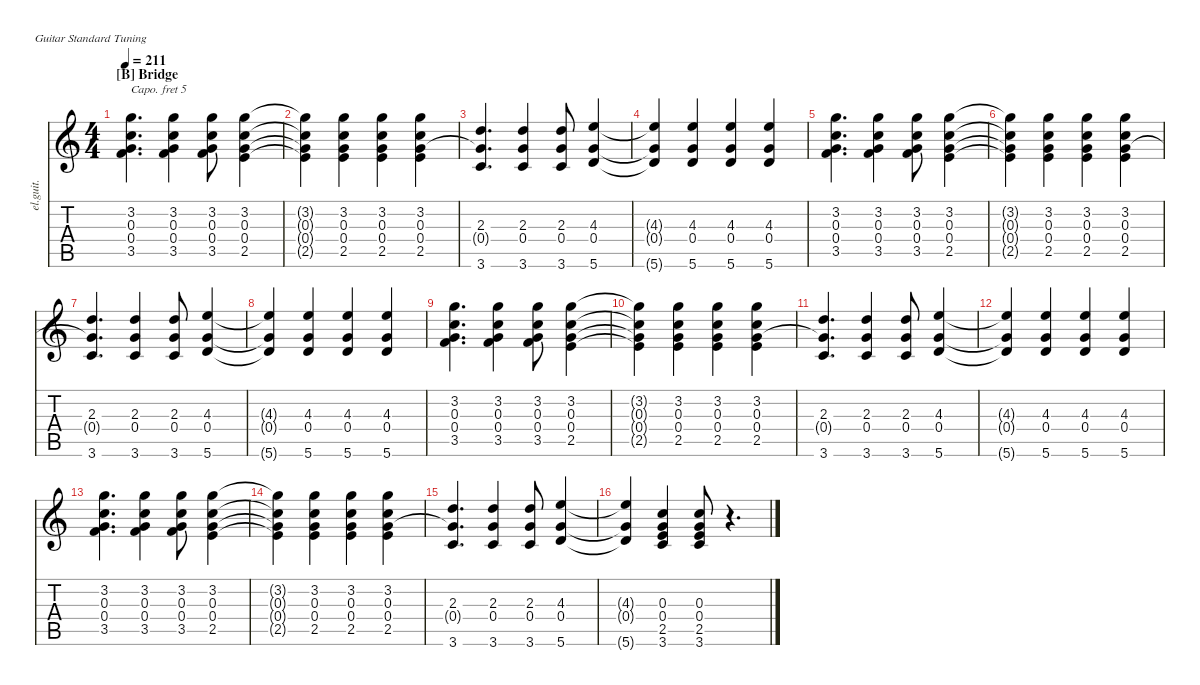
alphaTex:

\defaultSystemsLayout 4
\hideDynamics
\bracketExtendMode nobrackets
\track ("Guitar" "el.guit.") {instrument electricguitarclean}
\staff {score tabs}
\capo 5
\tuning (E4 B3 G3 D3 A2 E2)
\ts (4 4)
\section ("B" "Bridge")
\tempo 211
\clef g2
\ks c
(3.5 3.2 0.3 0.4).4{d dy mf beam Down} (3.2 3.5 0.3 0.4).4{beam Down} (3.2 3.5 0.3 0.4).8{beam Down} (3.2 2.5 0.3 0.4).4{beam Down} |
(3.2{t} 0.4{t} 0.3{t} 2.5{t}).4{beam Down} (3.2 0.4 0.3 2.5).4{beam Down} (3.2 0.4 0.3 2.5).4{beam Down} (3.2 0.4 0.3 2.5).4{beam Down} |
(2.3 3.6 0.4{t}).4{d beam Up} (2.3 3.6 0.4).4{beam Up} (2.3 3.6 0.4).8{beam Up} (4.3 5.6 0.4).4{beam Up} |
(4.3{t} 5.6{t} 0.4{t}).4{beam Up} (4.3 5.6 0.4).4{beam Up} (4.3 5.6 0.4).4{beam Up} (4.3 5.6 0.4).4{beam Up} |
(3.5 3.2 0.3 0.4).4{d beam Down} (3.2 3.5 0.3 0.4).4{beam Down} (3.2 3.5 0.3 0.4).8{beam Down} (3.2 2.5 0.3 0.4).4{beam Down} |
(3.2{t} 0.4{t} 0.3{t} 2.5{t}).4{beam Down} (3.2 0.4 0.3 2.5).4{beam Down} (3.2 0.4 0.3 2.5).4{beam Down} (3.2 0.4 0.3 2.5).4{beam Down} |
(2.3 3.6 0.4{t}).4{d beam Up} (2.3 3.6 0.4).4{beam Up} (2.3 3.6 0.4).8{beam Up} (4.3 5.6 0.4).4{beam Up} |
(4.3{t} 5.6{t} 0.4{t}).4{beam Up} (4.3 5.6 0.4).4{beam Up} (4.3 5.6 0.4).4{beam Up} (4.3 5.6 0.4).4{beam Up} |
(3.5 3.2 0.3 0.4).4{d beam Down} (3.2 3.5 0.3 0.4).4{beam Down} (3.2 3.5 0.3 0.4).8{beam Down} (3.2 2.5 0.3 0.4).4{beam Down} |
(3.2{t} 0.4{t} 0.3{t} 2.5{t}).4{beam Down} (3.2 0.4 0.3 2.5).4{beam Down} (3.2 0.4 0.3 2.5).4{beam Down} (3.2 0.4 0.3 2.5).4{beam Down} |
(2.3 3.6 0.4{t}).4{d beam Up} (2.3 3.6 0.4).4{beam Up} (2.3 3.6 0.4).8{beam Up} (4.3 5.6 0.4).4{beam Up} |
(4.3{t} 5.6{t} 0.4{t}).4{beam Up} (4.3 5.6 0.4).4{beam Up} (4.3 5.6 0.4).4{beam Up} (4.3 5.6 0.4).4{beam Up} |
(3.5 3.2 0.3 0.4).4{d beam Down} (3.2 3.5 0.3 0.4).4{beam Down} (3.2 3.5 0.3 0.4).8{beam Down} (3.2 2.5 0.3 0.4).4{beam Down} |
(3.2{t} 0.4{t} 0.3{t} 2.5{t}).4{beam Down} (3.2 0.4 0.3 2.5).4{beam Down} (3.2 0.4 0.3 2.5).4{beam Down} (3.2 0.4 0.3 2.5).4{beam Down} |
(2.3 3.6 0.4{t}).4{d beam Up} (2.3 3.6 0.4).4{beam Up} (2.3 3.6 0.4).8{beam Up} (4.3 5.6 0.4).4{beam Up} |
(4.3{t} 5.6{t} 0.4{t}).4{beam Up} (0.3 3.6 0.4 2.5).4{beam Up} (0.3 3.6 0.4 2.5).8{beam Up} r.4{d beam Down}
